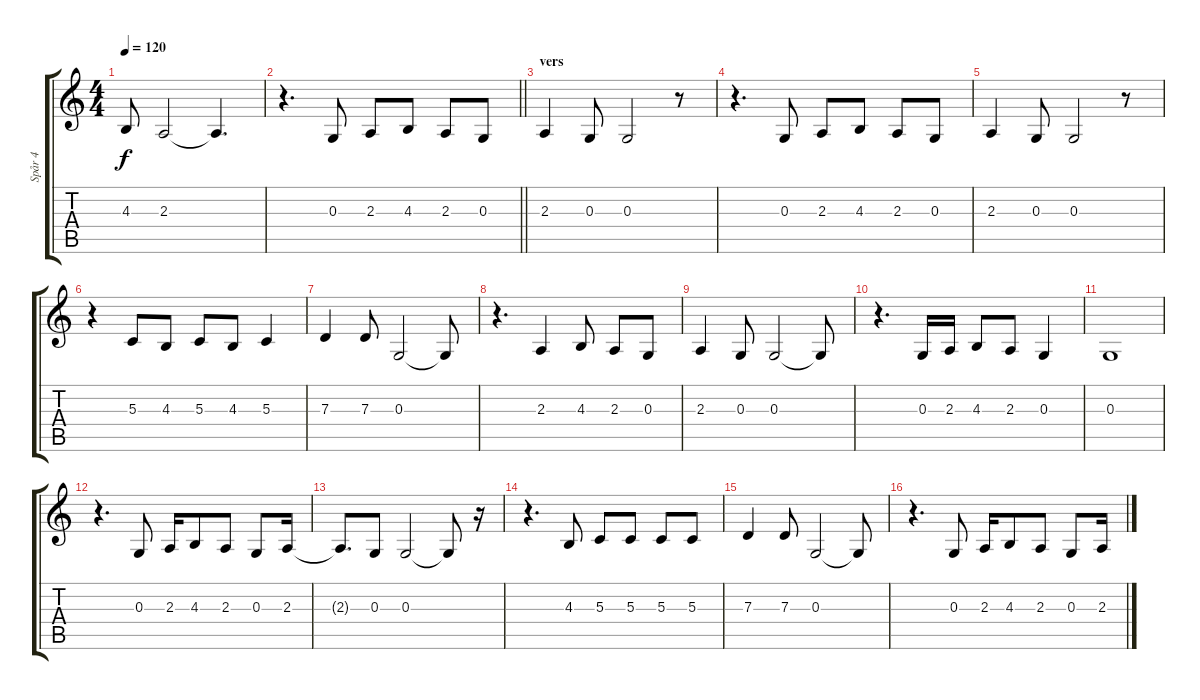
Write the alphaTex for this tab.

\track ("Spår 4" "Spår 4") {instrument lead6voice}
\staff {score tabs}
\tuning (E4 B3 G3 D3 A2 E2) {hide}
\ts (4 4)
\tempo 120
\clef g2
\ks c
4.3{t}.8{dy f} 2.3.2 2.3{t}.4{d} |
\barLineRight lightlight
r.4{d} 0.3.8 2.3.8 4.3.8 2.3.8 0.3.8 |
\section ("" "vers")
2.3.4 0.3.8 0.3.2 r.8 |
r.4{d} 0.3.8 2.3.8 4.3.8 2.3.8 0.3.8 |
2.3.4 0.3.8 0.3.2 r.8 |
r.4 5.3.8 4.3.8 5.3.8 4.3.8 5.3.4 |
7.3.4 7.3.8 0.3.2 0.3{t}.8 |
r.4{d} 2.3.4 4.3.8 2.3.8 0.3.8 |
2.3.4 0.3.8 0.3.2 0.3{t}.8 |
r.4{d} 0.3.16 2.3.16 4.3.8 2.3.8 0.3.4 |
0.3.1 |
r.4{d} 0.3.8 2.3.16 4.3.8 2.3.8 0.3.8 2.3.16 |
2.3{t}.8{d} 0.3.8 0.3.2 0.3{t}.8 r.16 |
r.4{d} 4.3.8 5.3.8 5.3.8 5.3.8 5.3.8 |
7.3.4 7.3.8 0.3.2 0.3{t}.8 |
r.4{d} 0.3.8 2.3.16 4.3.8 2.3.8 0.3.8 2.3.16
